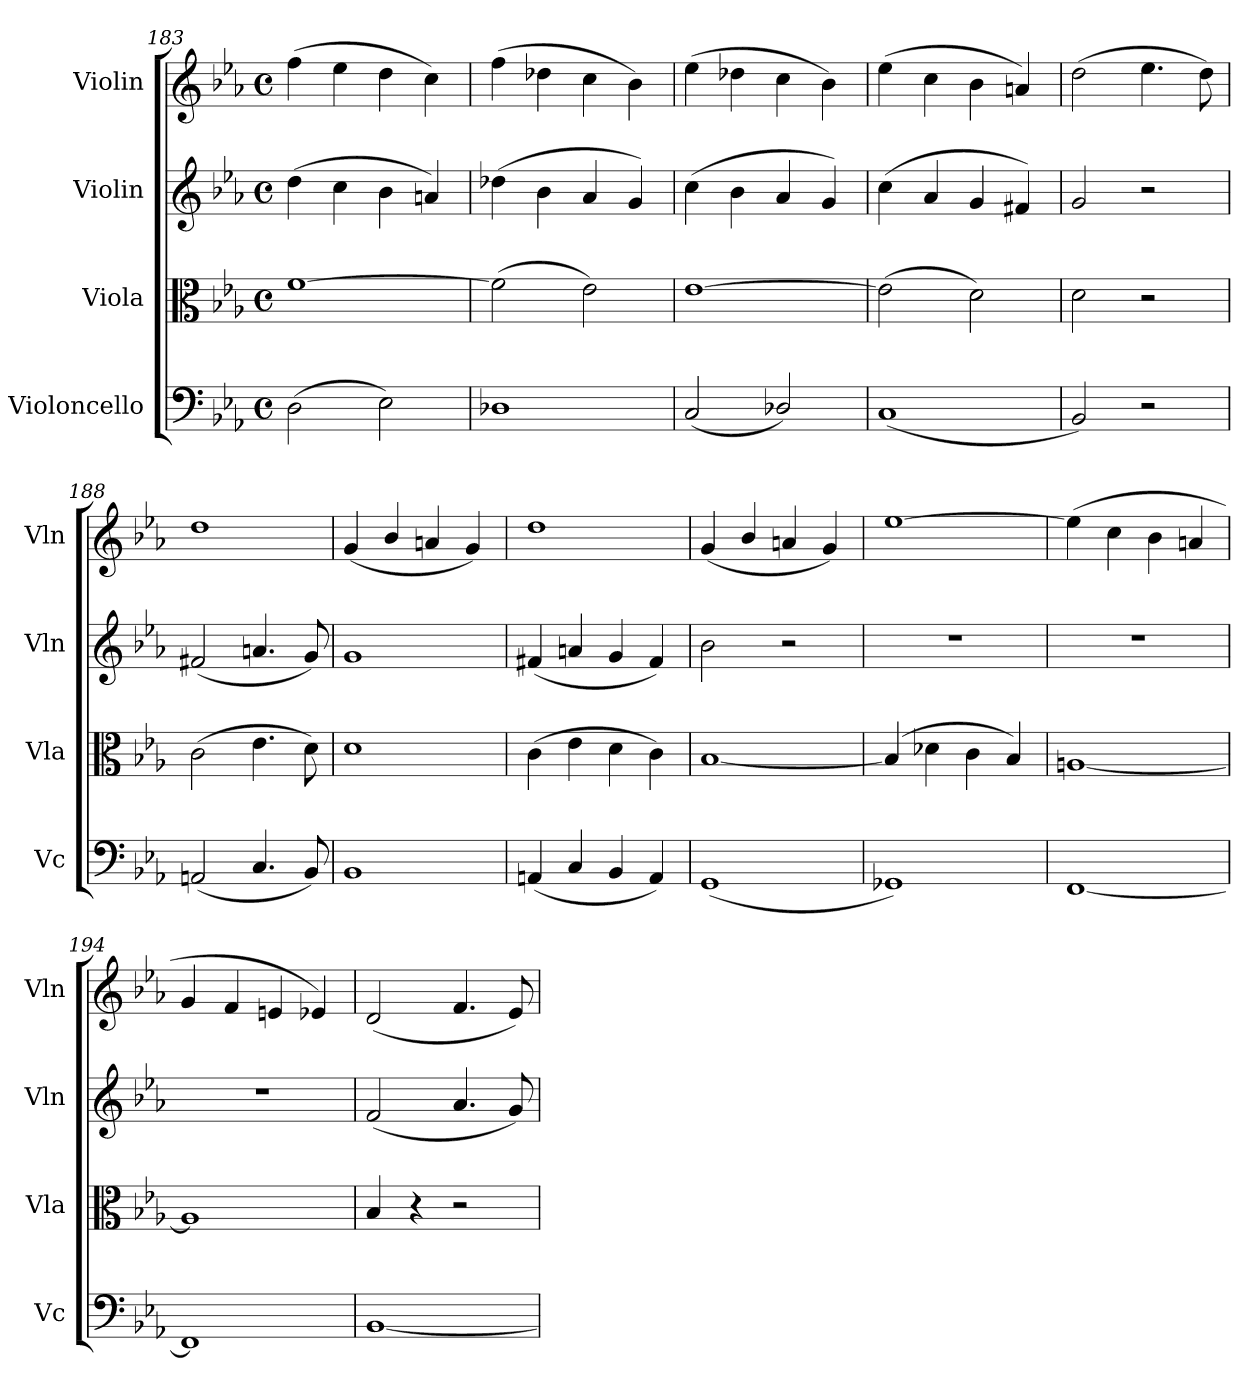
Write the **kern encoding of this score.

**kern	**kern	**kern	**kern
*part4	*part3	*part2	*part1
*staff4	*staff3	*staff2	*staff1
*I"Violoncello	*I"Viola	*I"Violin	*I"Violin
*I'Vc	*I'Vla	*I'Vln	*I'Vln
*clefF4	*clefC3	*clefG2	*clefG2
*k[b-e-a-]	*k[b-e-a-]	*k[b-e-a-]	*k[b-e-a-]
*M4/4	*M4/4	*M4/4	*M4/4
*met(c)	*met(c)	*met(c)	*met(c)
=183	=183	=183	=183
(2D\	[1f	(4dd\	(4ff\
.	.	4cc\	4ee-\
2E-\)	.	4b-\	4dd\
.	.	4an/)	4cc\)
=184	=184	=184	=184
1D-X	(2f\]	(4dd-X\	(4ff\
.	.	4b-\	4dd-X\
.	2e-\)	4a-/	4cc\
.	.	4g/)	4b-\)
!!LO:LB:g=z
=185	=185	=185	=185
(2C/	[1e-	(4cc\	(4ee-\
.	.	4b-\	4dd-X\
2D-X/)	.	4a-/	4cc\
.	.	4g/)	4b-\)
=186	=186	=186	=186
(1C	(2e-\]	(4cc\	(4ee-\
.	.	4a-/	4cc\
.	2d\)	4g/	4b-\
.	.	4f#X/)	4an/)
=187	=187	=187	=187
2BB-/)	2d\	2g/	(2dd\
2r	2r	2r	4.ee-\
.	.	.	8dd\)
=188	=188	=188	=188
(2AAn/	(2c\	(2f#X/	1dd
4.C/	4.e-\	4.an/	.
8BB-/)	8d\)	8g/)	.
=189	=189	=189	=189
1BB-	1d	1g	(4g/
.	.	.	4b-/
.	.	.	4an/
.	.	.	4g/)
=190	=190	=190	=190
(4AAn/	(4c\	(4f#X/	1dd
4C/	4e-\	4an/	.
4BB-/	4d\	4g/	.
4AA/)	4c\)	4f#/)	.
=191	=191	=191	=191
(1GG	[1B-	2b-\	(4g/
.	.	.	4b-/
.	.	2r	4an/
.	.	.	4g/)
=192	=192	=192	=192
1GG-X)	(4B-/]	1r	[1ee-
.	4d-X\	.	.
.	4c\	.	.
.	4B-/)	.	.
=193	=193	=193	=193
[1FF	[1An	1r	(4ee-\]
.	.	.	4cc\
.	.	.	4b-\
.	.	.	4an/
=194	=194	=194	=194
1FF]	1A]	1r	4g/
.	.	.	4f/
.	.	.	4en/
.	.	.	4e-X/)
=195	=195	=195	=195
[1BB-	4B-/	(2f/	(2d/
.	4r	.	.
.	2r	4.a-/	4.f/
.	.	8g/)	8e-/)
=	=	=	=
*-	*-	*-	*-
